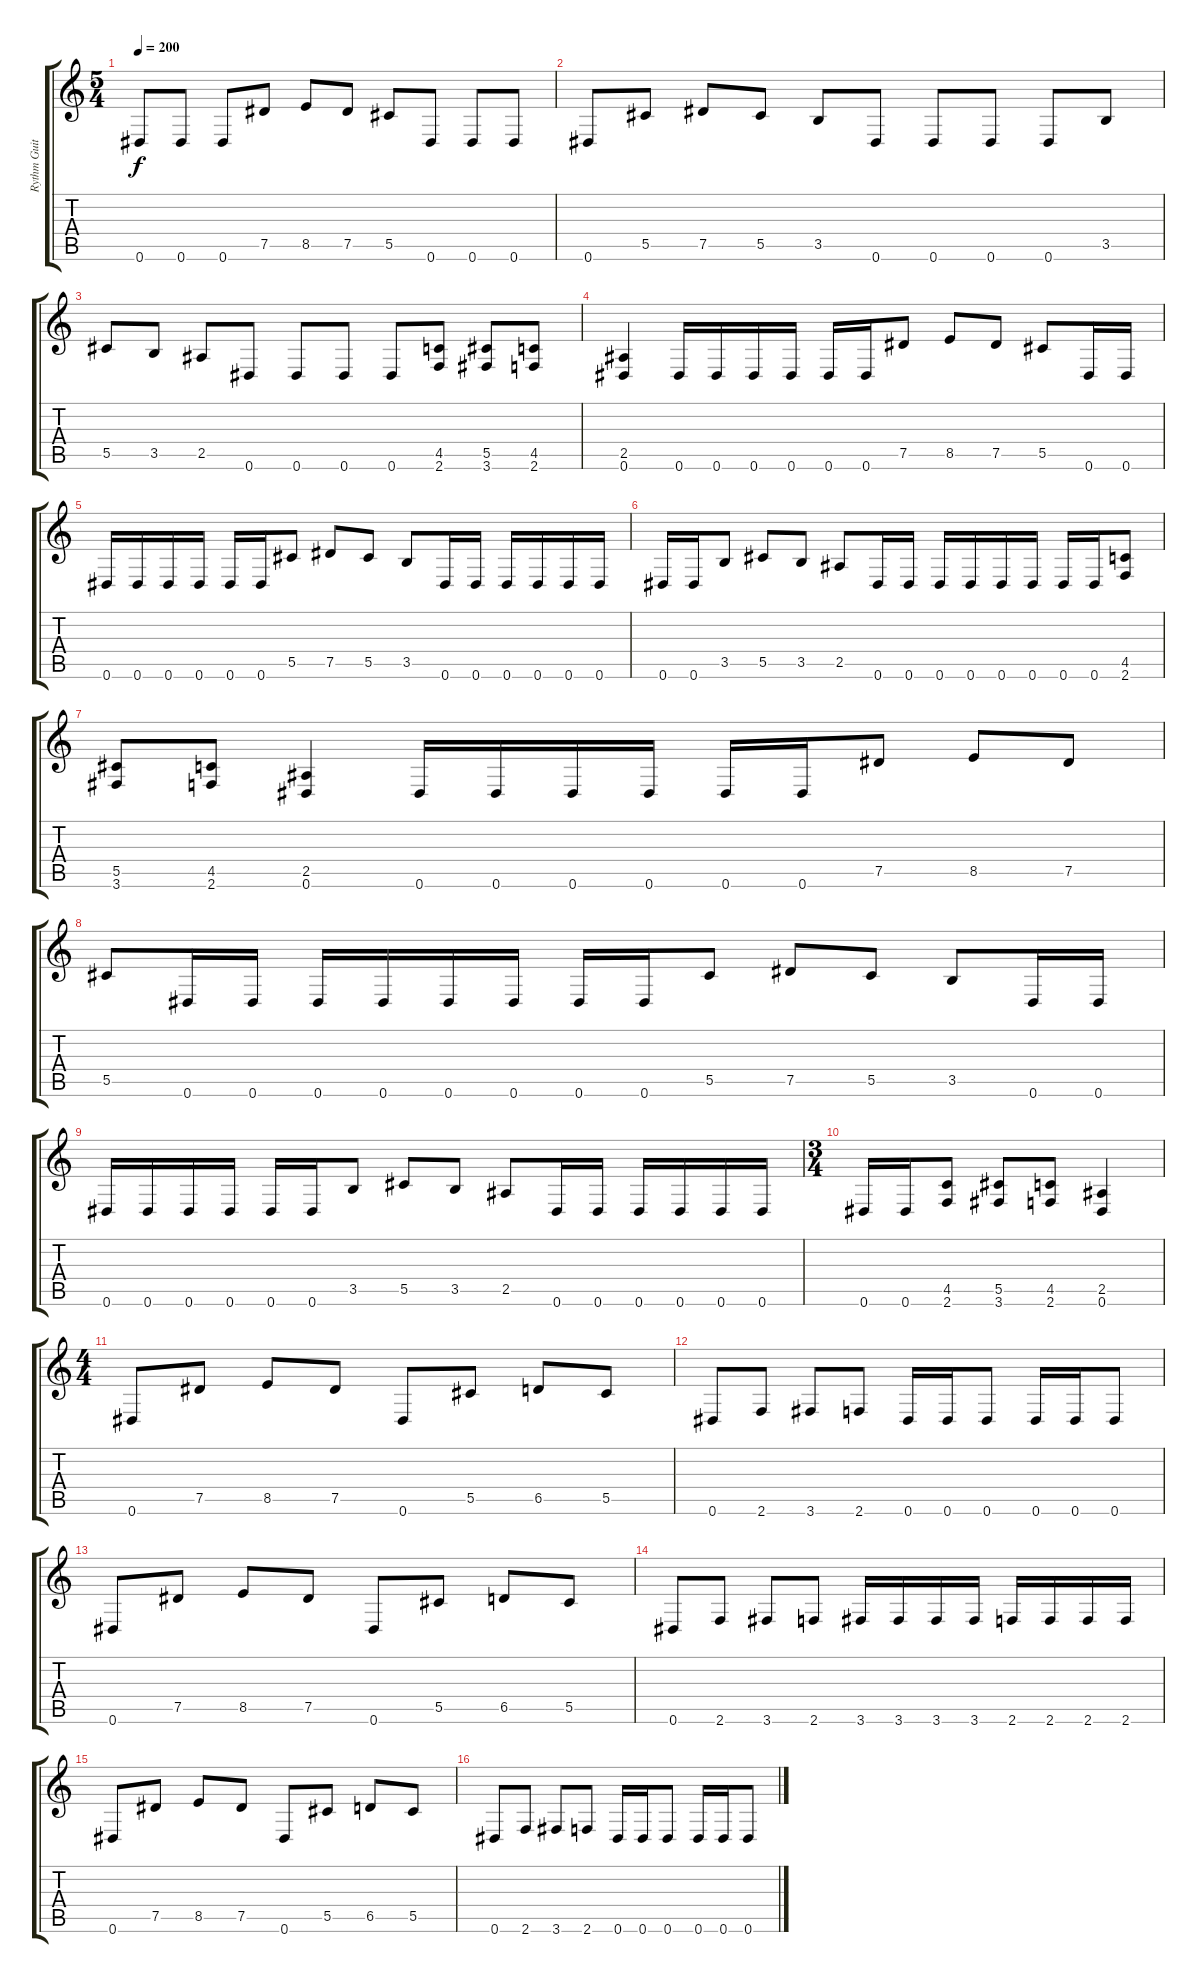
\track ("Rythm Guitar" "Rythm Guit") {instrument distortionguitar}
\staff {score tabs}
\tuning (Eb4 Bb3 Gb3 Db3 Ab2 Eb2) {hide}
\ts (5 4)
\tempo 200
\clef g2
\ks c
0.6.8{dy f} 0.6.8 0.6.8 7.5.8 8.5.8 7.5.8 5.5.8 0.6.8 0.6.8 0.6.8 |
0.6.8 5.5.8 7.5.8 5.5.8 3.5.8 0.6.8 0.6.8 0.6.8 0.6.8 3.5.8 |
5.5.8 3.5.8 2.5.8 0.6.8 0.6.8 0.6.8 0.6.8 (4.5 2.6).8 (5.5 3.6).8 (4.5 2.6).8 |
(2.5 0.6).4 0.6.16 0.6.16 0.6.16 0.6.16 0.6.16 0.6.16 7.5.8 8.5.8 7.5.8 5.5.8 0.6.16 0.6.16 |
0.6.16 0.6.16 0.6.16 0.6.16 0.6.16 0.6.16 5.5.8 7.5.8 5.5.8 3.5.8 0.6.16 0.6.16 0.6.16 0.6.16 0.6.16 0.6.16 |
0.6.16 0.6.16 3.5.8 5.5.8 3.5.8 2.5.8 0.6.16 0.6.16 0.6.16 0.6.16 0.6.16 0.6.16 0.6.16 0.6.16 (4.5 2.6).8 |
(5.5 3.6).8 (4.5 2.6).8 (2.5 0.6).4 0.6.16 0.6.16 0.6.16 0.6.16 0.6.16 0.6.16 7.5.8 8.5.8 7.5.8 |
5.5.8 0.6.16 0.6.16 0.6.16 0.6.16 0.6.16 0.6.16 0.6.16 0.6.16 5.5.8 7.5.8 5.5.8 3.5.8 0.6.16 0.6.16 |
0.6.16 0.6.16 0.6.16 0.6.16 0.6.16 0.6.16 3.5.8 5.5.8 3.5.8 2.5.8 0.6.16 0.6.16 0.6.16 0.6.16 0.6.16 0.6.16 |
\ts (3 4)
0.6.16 0.6.16 (4.5 2.6).8 (5.5 3.6).8 (4.5 2.6).8 (2.5 0.6).4 |
\ts (4 4)
0.6.8 7.5.8 8.5.8 7.5.8 0.6.8 5.5.8 6.5.8 5.5.8 |
0.6.8 2.6.8 3.6.8 2.6.8 0.6.16 0.6.16 0.6.8 0.6.16 0.6.16 0.6.8 |
0.6.8 7.5.8 8.5.8 7.5.8 0.6.8 5.5.8 6.5.8 5.5.8 |
0.6.8 2.6.8 3.6.8 2.6.8 3.6.16 3.6.16 3.6.16 3.6.16 2.6.16 2.6.16 2.6.16 2.6.16 |
0.6.8 7.5.8 8.5.8 7.5.8 0.6.8 5.5.8 6.5.8 5.5.8 |
0.6.8 2.6.8 3.6.8 2.6.8 0.6.16 0.6.16 0.6.8 0.6.16 0.6.16 0.6.8
